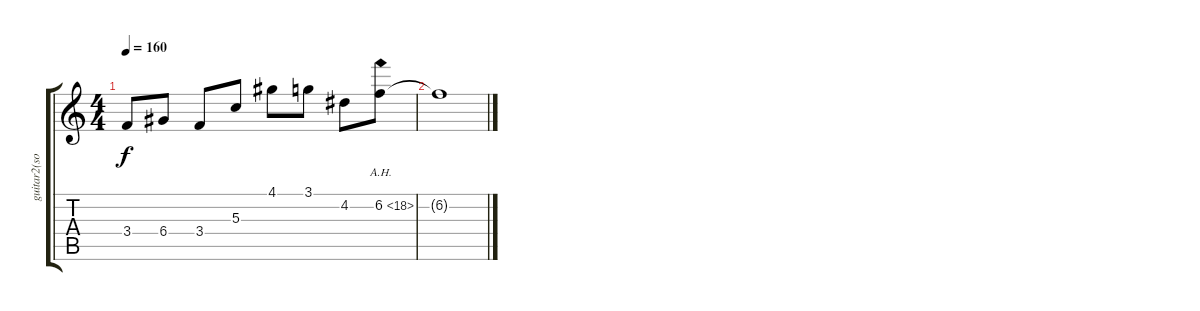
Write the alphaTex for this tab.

\track ("guitar2(solo)" "guitar2(so") {instrument distortionguitar}
\staff {score tabs}
\tuning (E4 B3 G3 D3 A2 E2) {hide}
\ts (4 4)
\tempo 160
\clef g2
\ks c
3.4.8{dy f} 6.4.8 3.4.8 5.3.8 4.1.8 3.1.8 4.2.8 6.2{ah 12}.8 |
6.2{t}.1
